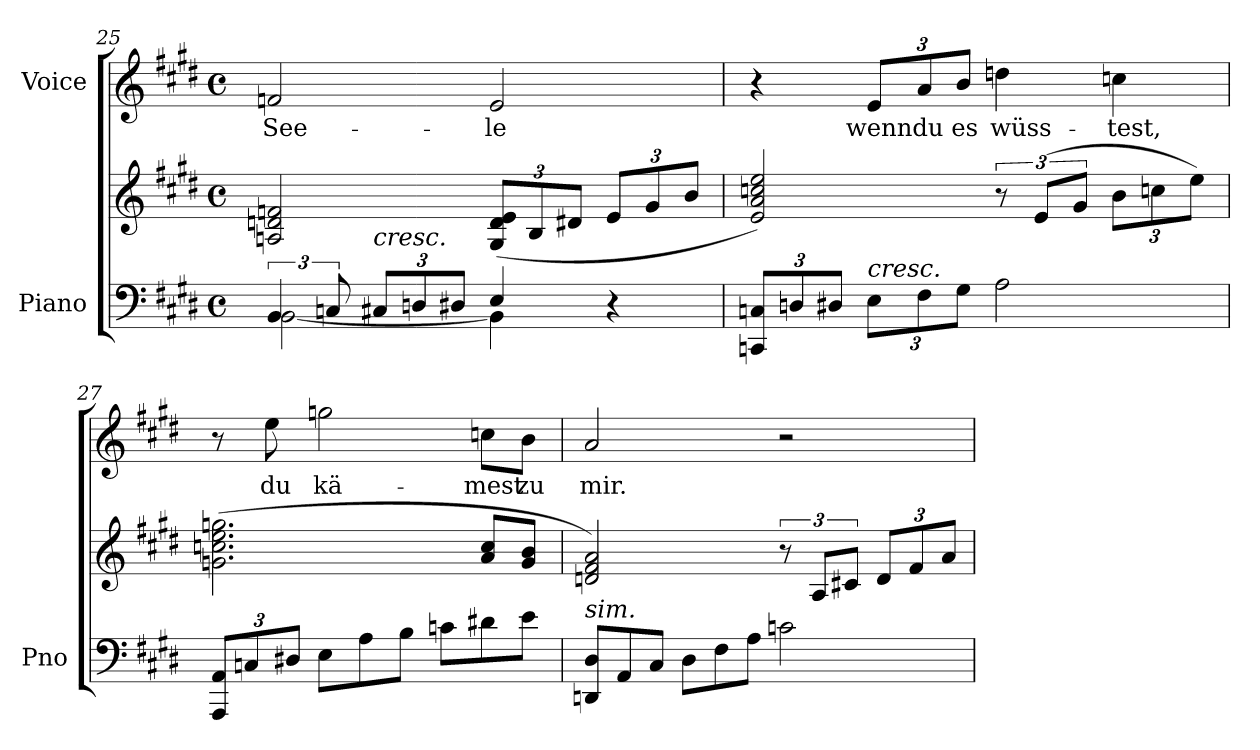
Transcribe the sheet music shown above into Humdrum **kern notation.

**kern	**kern	**kern	**text
*part2	*part2	*part1	*part1
*staff3	*staff2	*staff1	*staff1
*I"Piano	*	*I"Voice	*
*I'Pno	*	*	*
*clefF4	*clefG2	*clefG2	*
*k[f#c#g#d#]	*k[f#c#g#d#]	*k[f#c#g#d#]	*
*M4/4	*M4/4	*M4/4	*
*met(c)	*met(c)	*met(c)	*
=25	=25	=25	=25
*^	*	*	*
!	!	!	!	!LO:LY:b
6BB/	[2BB\	2An/ 2dn/ 2fn/	2fn/	See-
12Cn/	.	.	.	.
*Xbrackettup	*	*	*	*
!LO:TX:a:i:t=cresc.	!	!	!	!
12C#X/L	.	.	.	.
12Dn/	.	.	.	.
12D#X/J	.	.	.	.
*	*	*Xbrackettup	*	*
!	!	!	!	!LO:LY:b
4E/	4BB\]	(>12G#/ 12d/ 12e/L	2e/	-le
.	.	12B/	.	.
.	.	12d#X/J	.	.
4r	4ryy	12e/L	.	.
.	.	12g#/	.	.
.	.	12b/J	.	.
*v	*v	*	*	*
!!LO:PB:g=z
=26	=26	=26	=26
12CCn/ 12Cn/L	2e/ 2a/ 2ccn/ 2ee/)	4r	.
12Dn/	.	.	.
12D#X/J	.	.	.
*brackettup	*	*	*
!LO:TX:a:i:t=cresc.	!	!	!
!	!	!	!LO:LY:b
12E\L	.	12e/L	wenn
!	!	!	!LO:LY:b
12F#\	.	12a/	du
!	!	!	!LO:LY:b
12G#\J	.	12b/J	es
*	*brackettup	*	*
!	!	!	!LO:LY:b
2A\	12r	4ddn\	wüss-
.	(>12e/L	.	.
.	12g#/J	.	.
*	*Xbrackettup	*	*
!	!	!	!LO:LY:b
.	12b\L	4ccn\	-test,
.	12ccn\	.	.
.	12ee\J)	.	.
=27	=27	=27	=27
*Xbrackettup	*	*	*
12AAA/ 12AA/L	(>2.gn\ 2.ccn\ 2.ee\ 2.ggn\	8r	.
12Cn/	.	.	.
!	!	!	!LO:LY:b
.	.	8ee\	du
12D#X/J	.	.	.
!	!	!	!LO:LY:b
8E\L	.	2ggn\	kä-
8A\	.	.	.
8B\J	.	.	.
8cn\L	.	.	.
!	!	!	!LO:LY:b
8d#X\	8a/ 8cc/L	8ccn\L	-mest
!	!	!	!LO:LY:b
8e\J	8g/ 8b/J	8b\J	zu
=28	=28	=28	=28
*Xtuplet	*	*	*
!LO:TX:a:i:t=sim.	!	!	!
!	!	!	!LO:LY:b
12DDn/ 12D#/L	2dn/ 2f#/ 2a/)	2a/	mir.
12AA/	.	.	.
12C#/J	.	.	.
12D#\L	.	.	.
12F#\	.	.	.
12A\J	.	.	.
*	*brackettup	*	*
2cn\	12r	2r	.
.	12A/L	.	.
.	12c#X/J	.	.
*	*Xbrackettup	*	*
.	12d/L	.	.
.	12f#/	.	.
.	12a/J	.	.
=	=	=	=
*-	*-	*-	*-
